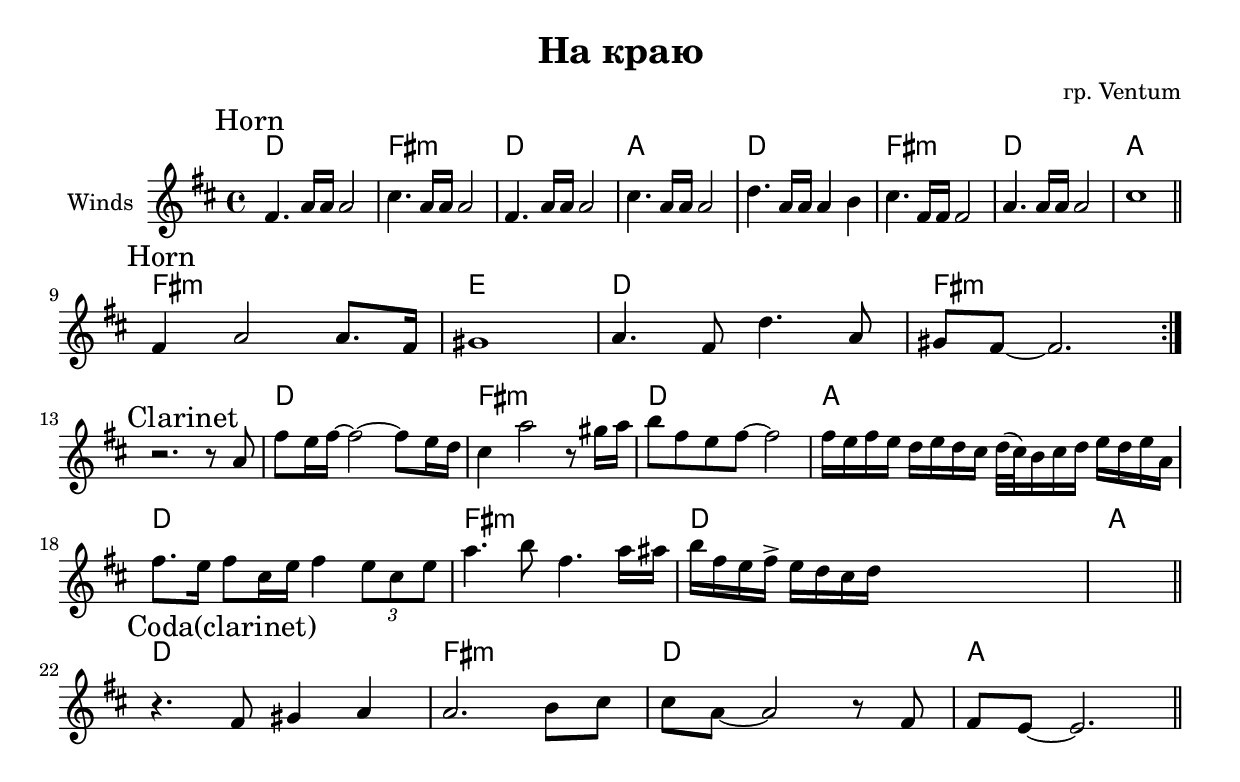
\version "2.18.2"

\header {
	title = "На краю"
	composer = "гр. Ventum"
}

longBar = #(define-music-function (parser location ) ( ) #{ \once \override Staff.BarLine.bar-extent = #'(-3 . 3) #})
% xx = {\improvisationOn \absolute {b'16} \improvisationOff}

HrmI = \chordmode {d1 fis:m d a}
HrmII = \chordmode {fis:m e d fis:m} % уточнить!

PI = {
	\tag #'Harmony {
		\HrmI 
		\HrmI 
	}
	\tag #'Winds {
		\mark \markup "Horn" 
		\transpose bes c'{
			\relative c'{e4. g16 g g2 | b4. g16 g g2  } 
			\relative c'{e4. g16 g g2 | b4. g16 g g2  } \longBar
			\relative c''{c4. g16 g g4 a | b4. e,16 e e2  } 
			\relative c''{g4. g16 g g2 | b1  } 
			\bar "||"
		}
	}
}

PII = {
	\tag #'Harmony {
		\HrmII 
	}
	\tag #'Winds {
		\mark \markup "Horn" 
		\transpose bes c'{
			\repeat volta 2{
				\relative c'{e4 g2 g8. e16 | fis1 | g4. e8 c'4. g8  | fis8 e8~e2. | }
			}
		}
	}
}

PIII = {
	\tag #'Harmony {
		s1
		\HrmI
		\HrmI
	}
	\tag #'Winds {
		\mark \markup "Clarinet" 
		% по записи 2018-11-22
		\relative c''{r2. r8 a8 | 
			fis'8 e16 fis~fis2~fis8 e16 d | cis4 a'2 r8 gis16 a |
			b8 fis  e8 fis8~fis2 | fis16 e fis e  d e d cis  d32 (cis) b16 cis d e d e a, \longBar
		}
		\relative c''{
			fis8. e16 fis8 cis16 e fis4 \tuplet 3/2{ e8 cis e}| a4. b8 fis4. a16 ais |
			b16 fis e fis^>  e16 d cis d s2
		}

		s1 
		\bar "||"
	}
}

PIV = {
	\tag #'Harmony {
		\HrmI
	}
	\tag #'Winds {
		\mark \markup "Coda(clarinet)" 
		\transpose bes c'{
			\relative c'{ r4. e8 fis4 g | g2. a8 b | b8 g8~ g2 r8 e8 | e8 d8~d2. }
		}
		\bar "||"
	}
}

Music = {
	\PI \break
	\PII \break
	\PIII \break
	\PIV \break
}


<<
	\new ChordNames{
		\keepWithTag #'Harmony \Music
	}
	\new Staff{
		\clef treble 
		\time 4/4
		\key d \major
		\set Staff.instrumentName = "Winds"
		\compressFullBarRests
		\keepWithTag #'Winds \Music
	}
>>

